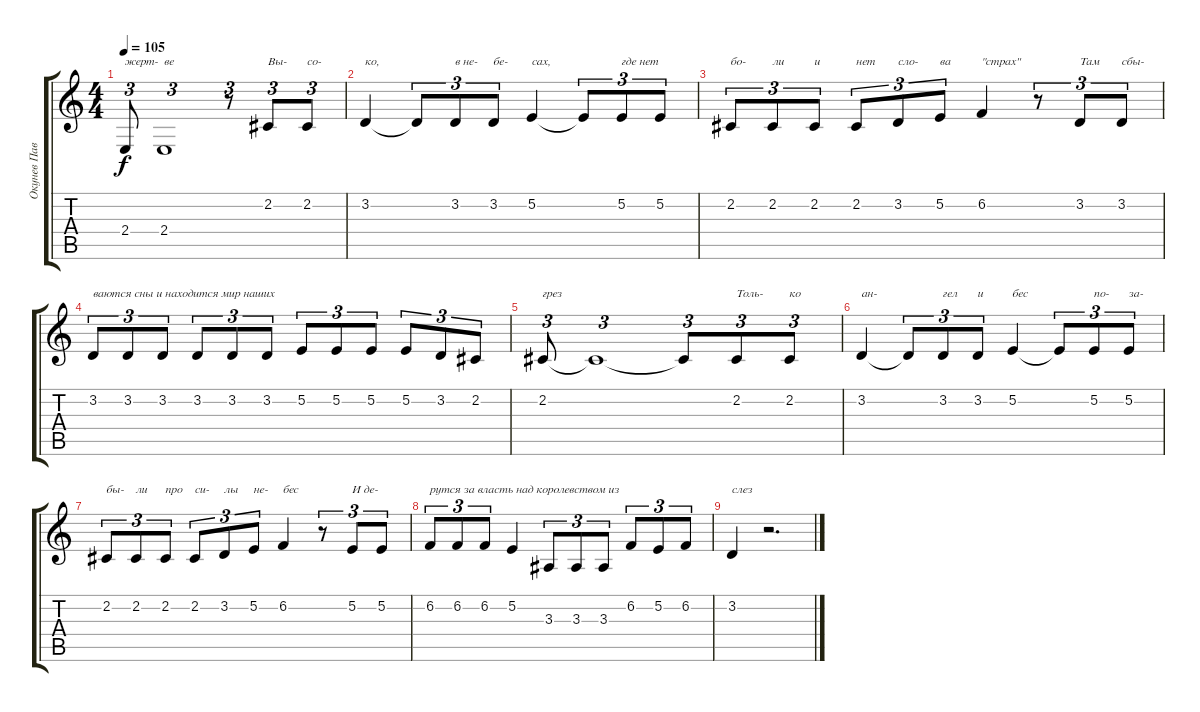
\track ("Окунев Павел" "Окунев Пав") {instrument bassoon}
\staff {score tabs}
\tuning (E4 B3 G3 D3 A2 E2) {hide}
\ts (4 4)
\tempo 105
\clef g2
\ks c
2.4.8{tu (3 2) txt "жерт-" dy f} 2.4.1{tu (3 2) txt "ве"} r.8{tu (3 2)} 2.2.8{tu (3 2) txt "Вы-"} 2.2.8{tu (3 2) txt "со-"} |
3.2.4{txt "ко,"} 3.2{t}.8{tu (3 2)} 3.2.8{tu (3 2) txt "в не-"} 3.2.8{tu (3 2) txt "бе-"} 5.2.4{txt "сах,"} 5.2{t}.8{tu (3 2)} 5.2.8{tu (3 2) txt "где нет "} 5.2.8{tu (3 2)} |
2.2.8{tu (3 2) txt "бо-"} 2.2.8{tu (3 2) txt "ли"} 2.2.8{tu (3 2) txt "и"} 2.2.8{tu (3 2) txt "нет"} 3.2.8{tu (3 2) txt "сло-"} 5.2.8{tu (3 2) txt "ва"} 6.2.4{txt "\"страх\""} r.8{tu (3 2)} 3.2.8{tu (3 2) txt "Там"} 3.2.8{tu (3 2) txt "сбы-"} |
3.2.8{tu (3 2) txt "ваются сны и находится мир наших"} 3.2.8{tu (3 2)} 3.2.8{tu (3 2)} 3.2.8{tu (3 2)} 3.2.8{tu (3 2)} 3.2.8{tu (3 2)} 5.2.8{tu (3 2)} 5.2.8{tu (3 2)} 5.2.8{tu (3 2)} 5.2.8{tu (3 2)} 3.2.8{tu (3 2)} 2.2.8{tu (3 2)} |
2.2.8{tu (3 2) txt "грез"} 2.2{t}.1{tu (3 2)} 2.2{t}.8{tu (3 2)} 2.2.8{tu (3 2) txt "Толь-"} 2.2.8{tu (3 2) txt "ко"} |
3.2.4{txt "ан-"} 3.2{t}.8{tu (3 2)} 3.2.8{tu (3 2) txt "гел "} 3.2.8{tu (3 2) txt "и"} 5.2.4{txt "бес"} 5.2{t}.8{tu (3 2)} 5.2.8{tu (3 2) txt "по-"} 5.2.8{tu (3 2) txt "за-"} |
2.2.8{tu (3 2) txt "бы-"} 2.2.8{tu (3 2) txt "ли"} 2.2.8{tu (3 2) txt "про"} 2.2.8{tu (3 2) txt "си-"} 3.2.8{tu (3 2) txt "лы"} 5.2.8{tu (3 2) txt "не-"} 6.2.4{txt "бес"} r.8{tu (3 2)} 5.2.8{tu (3 2) txt "И де-"} 5.2.8{tu (3 2)} |
6.2.8{tu (3 2) txt "рутся за власть над королевством из"} 6.2.8{tu (3 2)} 6.2.8{tu (3 2)} 5.2.4 3.3.8{tu (3 2)} 3.3.8{tu (3 2)} 3.3.8{tu (3 2)} 6.2.8{tu (3 2)} 5.2.8{tu (3 2)} 6.2.8{tu (3 2)} |
3.2.4{txt "слез"} r.2{d}
